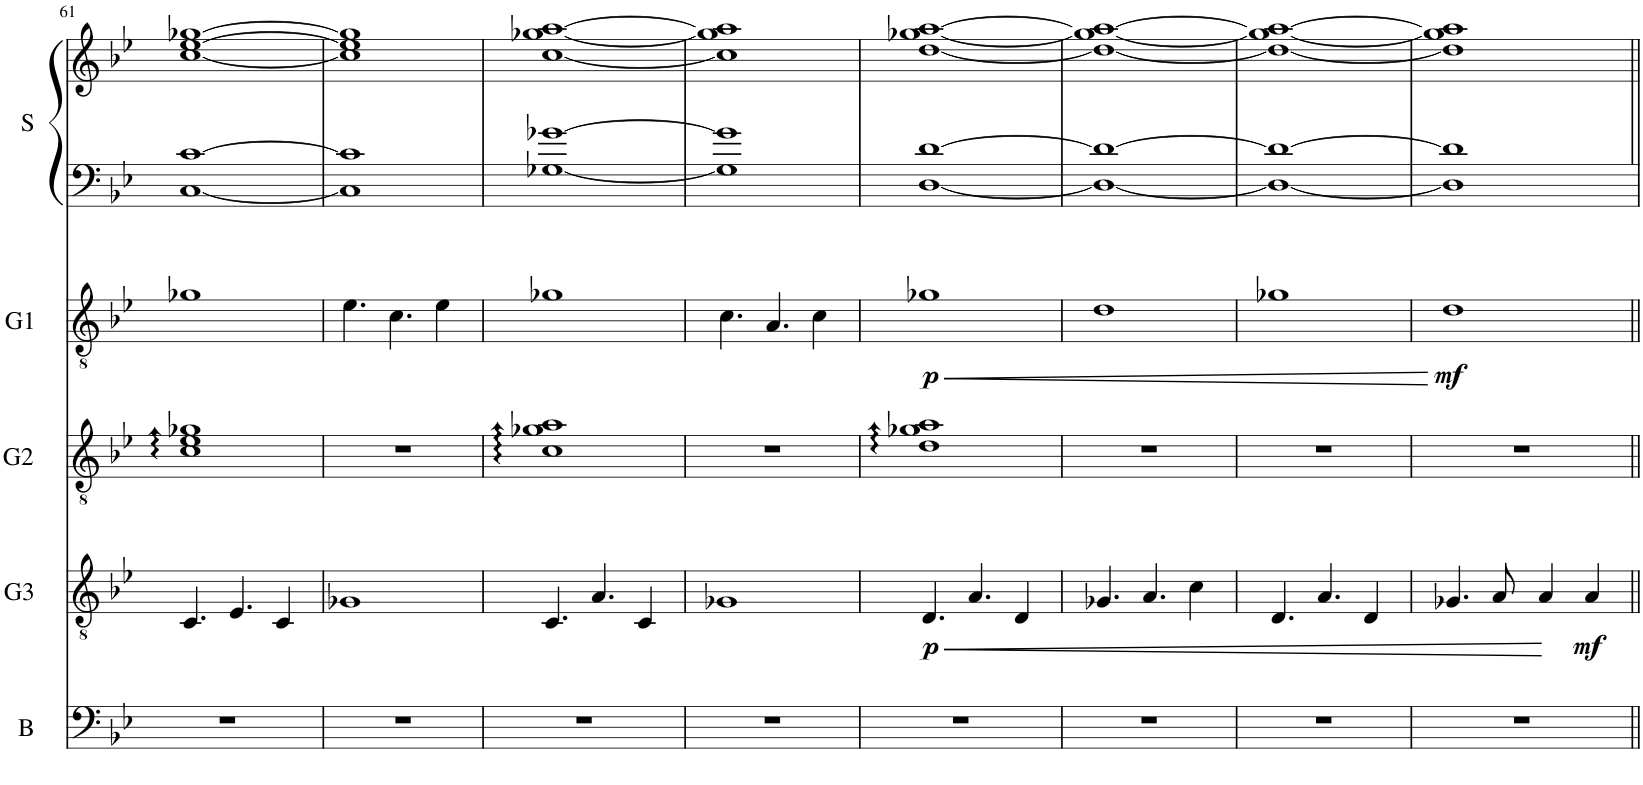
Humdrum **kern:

**kern	**kern	**dynam	**kern	**kern	**dynam	**kern	**kern
*part5	*part4	*part4	*part3	*part2	*part2	*part1	*part1
*staff6	*staff5	*staff5	*staff4	*staff3	*staff3	*staff2	*staff1
*I"Bass (D standard)	*I"Guitar 3 (D standard)	*	*I"Guitar 2 (D standard)	*I"Guitar 1 (D standard)	*	*I"Synth	*
*I'B	*I'G3	*	*I'G2	*I'G1	*	*I'S	*
!!LO:PB:g=z
*clefF4	*clefGv2	*	*clefGv2	*clefGv2	*	*clefF4	*clefG2
*Trd7c12	*	*	*	*	*	*	*
*k[b-e-]	*k[b-e-]	*	*k[b-e-]	*k[b-e-]	*	*k[b-e-]	*k[b-e-]
*M4/4	*M4/4	*	*M4/4	*M4/4	*	*M4/4	*M4/4
=61	=61	=61	=61	=61	=61	=61	=61
1r	4.C/	.	1c 1e- 1g-X	1g-X	.	[1C [1c	[1cc [1ee- [1gg-X
.	4.E-/	.	.	.	.	.	.
.	4C/	.	.	.	.	.	.
=62	=62	=62	=62	=62	=62	=62	=62
1r	1G-X	.	1r	4.e-\	.	1C] 1c]	1cc] 1ee-] 1gg-]
.	.	.	.	4.c\	.	.	.
.	.	.	.	4e-\	.	.	.
=63	=63	=63	=63	=63	=63	=63	=63
1r	4.C/	.	1c 1g-X 1a	1g-X	.	[1G-X [1g-X	[1cc [1gg-X [1aa
.	4.A/	.	.	.	.	.	.
.	4C/	.	.	.	.	.	.
=64	=64	=64	=64	=64	=64	=64	=64
1r	1G-X	.	1r	4.c\	.	1G-] 1g-]	1cc] 1gg-] 1aa]
.	.	.	.	4.A/	.	.	.
.	.	.	.	4c\	.	.	.
=65	=65	=65	=65	=65	=65	=65	=65
!	!	!LO:HP:b	!	!	!LO:HP:b	!	!
!	!	!LO:DY:n=1:b	!	!	!LO:DY:n=1:b	!	!
1r	4.D/	< p	1d 1g-X 1a	1g-X	< p	[1D [1d	[1dd [1gg-X [1aa
.	4.A/	.	.	.	.	.	.
.	4D/	.	.	.	.	.	.
=66	=66	=66	=66	=66	=66	=66	=66
1r	4.G-X/	.	1r	1d	.	1D_ 1d_	1dd_ 1gg-_ 1aa_
.	4.A/	.	.	.	.	.	.
.	4c\	.	.	.	.	.	.
=67	=67	=67	=67	=67	=67	=67	=67
1r	4.D/	.	1r	1g-X	.	1D_ 1d_	1dd_ 1gg-_ 1aa_
.	4.A/	.	.	.	.	.	.
.	4D/	.	.	.	.	.	.
=68	=68	=68	=68	=68	=68	=68	=68
!	!	!	!	!	!LO:DY:b	!	!
1r	4.G-X/	.	1r	1d	mf	1D] 1d]	1dd] 1gg-] 1aa]
.	8A/	.	.	.	.	.	.
.	4A/	.	.	.	.	.	.
!	!	!LO:DY:b	!	!	!	!	!
.	4A/	mf	.	.	.	.	.
.	.	[	.	.	[	.	.
=||	=||	=||	=||	=||	=||	=||	=||
*-	*-	*-	*-	*-	*-	*-	*-
